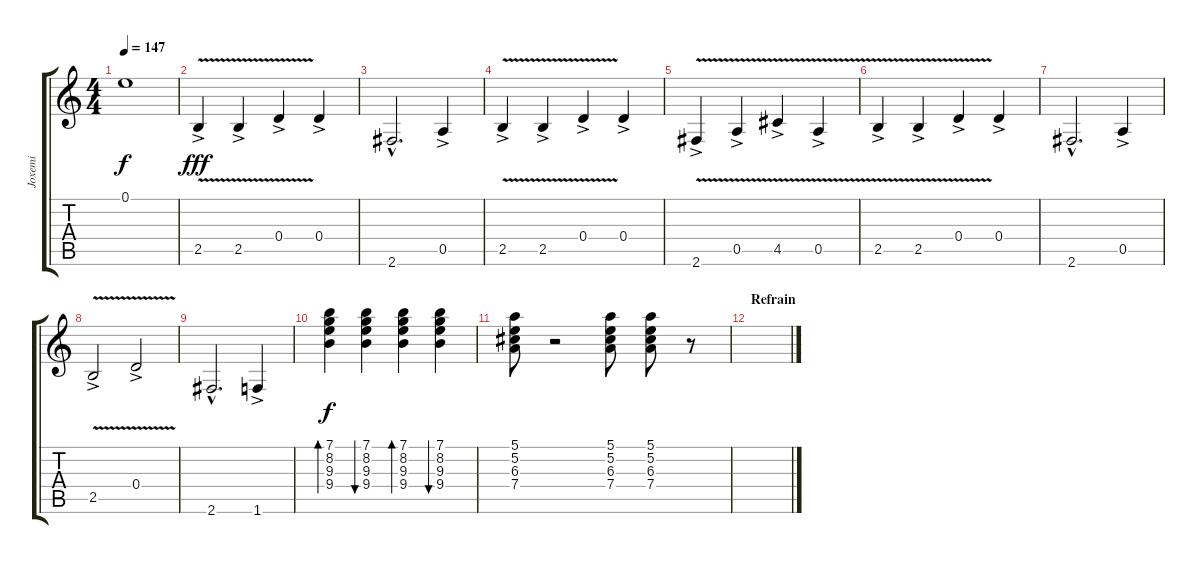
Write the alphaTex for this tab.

\track ("Joxemi" "Joxemi") {instrument electricguitarmuted}
\staff {score tabs}
\tuning (E4 B3 G3 D3 A2 E2) {hide}
\ts (4 4)
\tempo 147
\clef g2
\ks c
0.1{t}.1{dy f} |
2.5{v ac}.4{dy fff} 2.5{v ac}.4 0.4{v ac}.4 0.4{ac}.4 |
2.6{hac}.2{d} 0.5{ac}.4 |
2.5{v ac}.4 2.5{v ac}.4 0.4{v ac}.4 0.4{ac}.4 |
2.6{v ac}.4 0.5{v ac}.4 4.5{v ac}.4 0.5{v ac}.4 |
2.5{v ac}.4 2.5{v ac}.4 0.4{v ac}.4 0.4{ac}.4 |
2.6{hac}.2{d} 0.5{ac}.4 |
2.5{v ac}.2 0.4{v ac}.2 |
2.6{hac}.2{d} 1.6{ac}.4 |
(7.1 8.2 9.3 9.4).4{bd 120 dy f} (7.1 8.2 9.3 9.4).4{bu 120} (7.1 8.2 9.3 9.4).4{bd 120} (7.1 8.2 9.3 9.4).4{bu 120} |
(5.1 5.2 6.3 7.4).8 r.2 (5.1 5.2 6.3 7.4).8 (5.1 5.2 6.3 7.4).8 r.8 |
\section ("" "Refrain")
